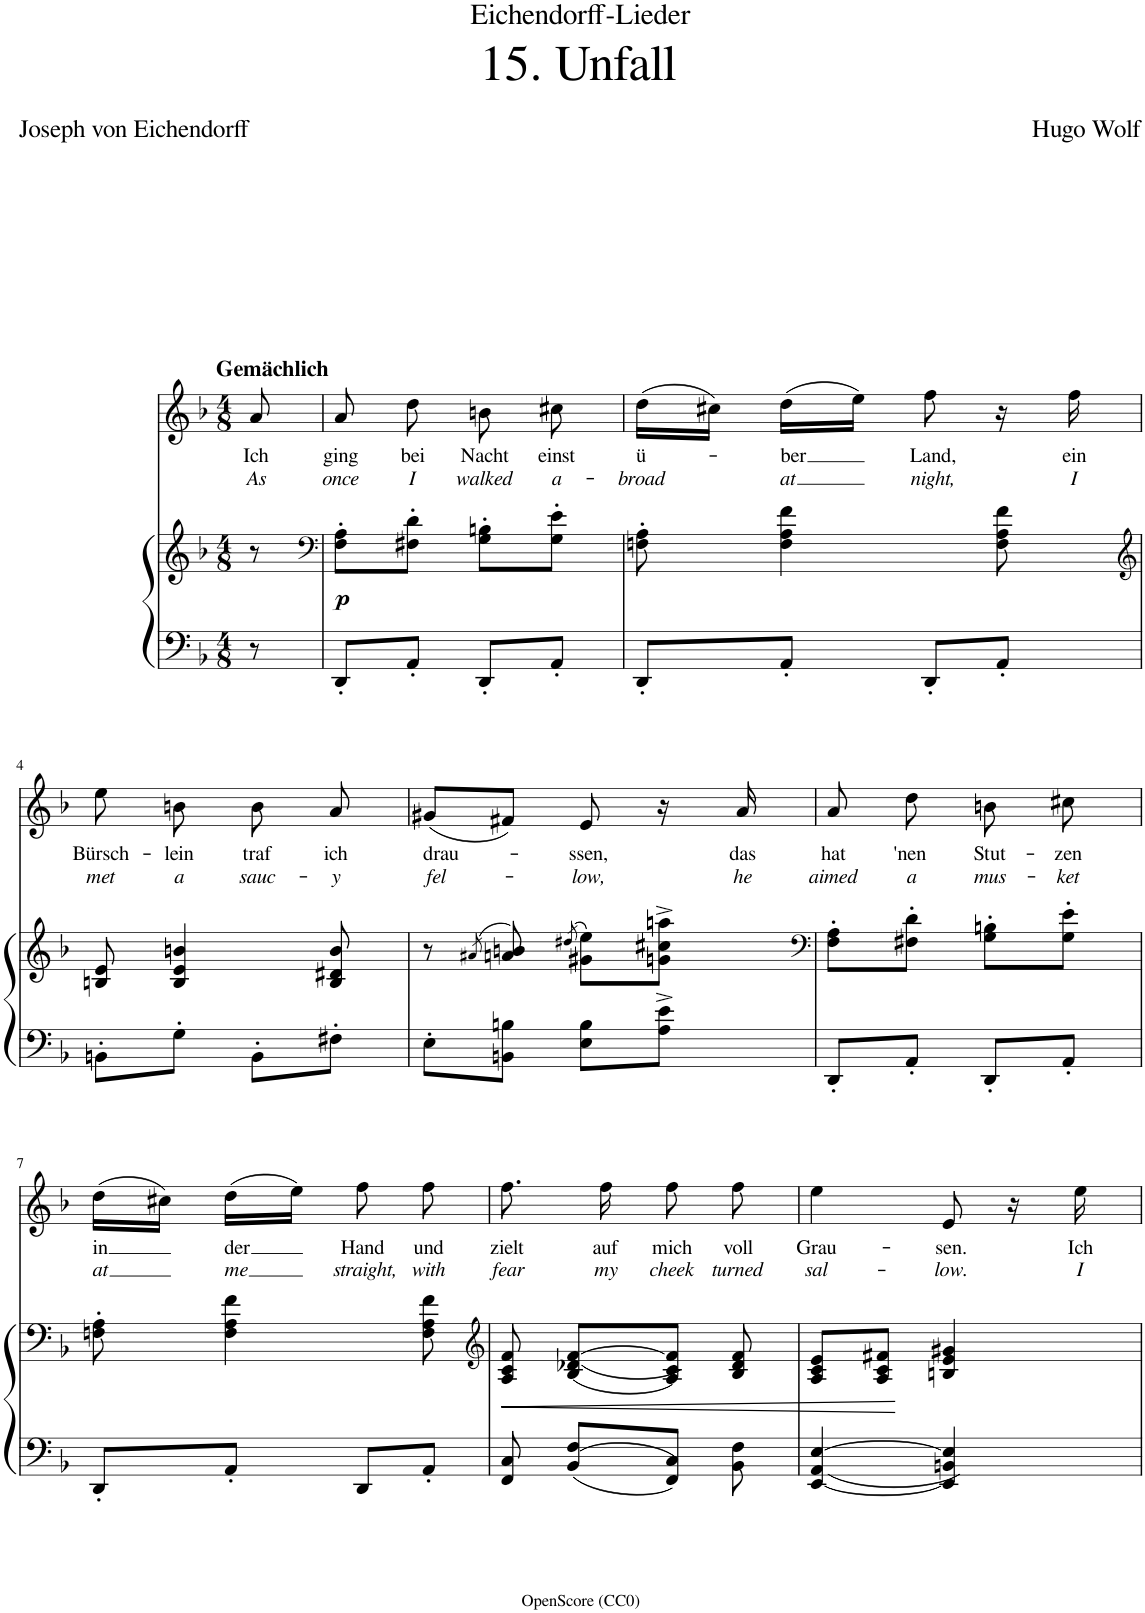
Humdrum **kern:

**kern	**kern	**dynam	**kern	**text	**text
*part2	*part2	*part2	*part1	*part1	*part1
*staff3	*staff2	*staff2/3	*staff1	*staff1	*staff1
*I"Piano	*	*	*I"Voice	*	*
*I'Pno	*	*	*	*	*
*clefF4	*clefG2	*	*clefG2	*	*
*k[b-]	*k[b-]	*	*k[b-]	*	*
*M4/8	*M4/8	*	*M4/8	*	*
=1	=1	=1	=1	=1	=1
!	!	!	!LO:TX:a:B:t=Gemächlich	!	!
!	!	!	!	!LO:LY:b	!LO:LY:b
8r	8r	.	8a/	Ich	As
=2	=2	=2	=2	=2	=2
*	*clefF4	*	*	*	*
!	!	!LO:DY:b	!	!LO:LY:b	!LO:LY:b
8DD'/L	8F\' 8A\'L	p	8a/	ging	once
!	!	!	!	!LO:LY:b	!LO:LY:b
8AA'/J	8F#X\' 8d\'J	.	8dd\	bei	I
!	!	!	!	!LO:LY:b	!LO:LY:b
8DD'/L	8G\' 8Bn\'L	.	8bn\	Nacht	walked
!	!	!	!	!LO:LY:b	!LO:LY:b
8AA'/J	8G\' 8e\'J	.	8cc#X\	einst	a-
=3	=3	=3	=3	=3	=3
!	!	!	!	!LO:LY:b	!LO:LY:b
8DD'/L	8Fn\' 8A\'	.	(16dd\LL	ü-	-broad
.	.	.	16cc#X\JJ)	.	.
!	!	!	!	!LO:LY:b	!LO:LY:b
8AA'/J	4F\ 4A\ 4f\	.	(16dd\LL	-ber	at
.	.	.	16ee\JJ)	.	.
!	!	!	!	!LO:LY:b	!LO:LY:b
8DD'/L	.	.	8ff\	Land,	night,
8AA'/J	8F\ 8A\ 8f\	.	16r	.	.
!	!	!	!	!LO:LY:b	!LO:LY:b
.	.	.	16ff\	ein	I
!!LO:LB:g=z
=4	=4	=4	=4	=4	=4
*	*clefG2	*	*	*	*
!	!	!	!	!LO:LY:b	!LO:LY:b
8BBn'\L	8Bn/ 8e/	.	8ee\	Bürsch-	met
!	!	!	!	!LO:LY:b	!LO:LY:b
8G'\J	4B/ 4e/ 4bn/	.	8bn\	-lein	a
!	!	!	!	!LO:LY:b	!LO:LY:b
8BB'\L	.	.	8b\	traf	sauc-
!	!	!	!	!LO:LY:b	!LO:LY:b
8F#X'\J	8B/ 8d#X/ 8b/	.	8a/	ich	-y
=5	=5	=5	=5	=5	=5
!	!	!	!	!LO:LY:b	!LO:LY:b
8E'\L	8r	.	(8g#X/L	drau-	fel-
.	(>8qa#X/	.	.	.	.
8BBn\ 8Bn\J	8an/ 8bn/)	.	8f#X/J)	.	.
.	(>8qdd#X/	.	.	.	.
!	!	!	!	!LO:LY:b	!LO:LY:b
8E\ 8B\L	8g#X\ 8ee\L)	.	8e/	-ssen,	-low,
8A\^ 8e\^J	8gn\^ 8cc#X\^ 8aan\^J	.	16r	.	.
!	!	!	!	!LO:LY:b	!LO:LY:b
.	.	.	16a/	das	he
=6	=6	=6	=6	=6	=6
*	*clefF4	*	*	*	*
!	!	!	!	!LO:LY:b	!LO:LY:b
8DD'/L	8F\' 8A\'L	.	8a/	hat	aimed
!	!	!	!	!LO:LY:b	!LO:LY:b
8AA'/J	8F#X\' 8d\'J	.	8dd\	'nen	a
!	!	!	!	!LO:LY:b	!LO:LY:b
8DD'/L	8G\' 8Bn\'L	.	8bn\	Stut-	mus-
!	!	!	!	!LO:LY:b	!LO:LY:b
8AA'/J	8G\' 8e\'J	.	8cc#X\	-zen	-ket
!!LO:LB:g=z
=7	=7	=7	=7	=7	=7
!	!	!	!	!LO:LY:b	!LO:LY:b
8DD'/L	8Fn\' 8A\'	.	(16dd\LL	in	at
.	.	.	16cc#X\JJ)	.	.
!	!	!	!	!LO:LY:b	!LO:LY:b
8AA'/J	4F\ 4A\ 4f\	.	(16dd\LL	der	me
.	.	.	16ee\JJ)	.	.
!	!	!	!	!LO:LY:b	!LO:LY:b
8DD/L	.	.	8ff\	Hand	straight,
!	!	!	!	!LO:LY:b	!LO:LY:b
8AA'/J	8F\ 8A\ 8f\	.	8ff\	und	with
=8	=8	=8	=8	=8	=8
*	*clefG2	*	*	*	*
!	!	!LO:HP:b	!	!LO:LY:b	!LO:LY:b
8FF/ 8C/	8A/ 8c/ 8f/	<	8.ff\	zielt	fear
8BB-/ 8F/L	(<(<8B-/ 8d-X/ [8f/L	.	.	.	.
!	!	!	!	!LO:LY:b	!LO:LY:b
.	.	.	16ff\	auf	my
!	!	!	!	!LO:LY:b	!LO:LY:b
8FF/ 8C/J	8A/ 8c/ 8f/]J))	.	8ff\	mich	cheek
!	!	!	!	!LO:LY:b	!LO:LY:b
8BB-\ 8F\	8B-/ 8d-/ 8f/	.	8ff\	voll	turned
=9	=9	=9	=9	=9	=9
!	!	!	!	!LO:LY:b	!LO:LY:b
[4EE/ 4AA/ [4E/	8A/ 8c/ 8e/L	.	4ee\	Grau-	sal-
.	8A/ 8c/ 8f#X/J	[	.	.	.
!	!	!	!	!LO:LY:b	!LO:LY:b
4EE/] 4BBn/ 4E/]	4Bn/ 4e/ 4g#X/	.	8e/	-sen.	-low.
.	.	.	16r	.	.
!	!	!	!	!LO:LY:b	!LO:LY:b
.	.	.	16ee\	Ich	I
=	=	=	=	=	=
*-	*-	*-	*-	*-	*-
